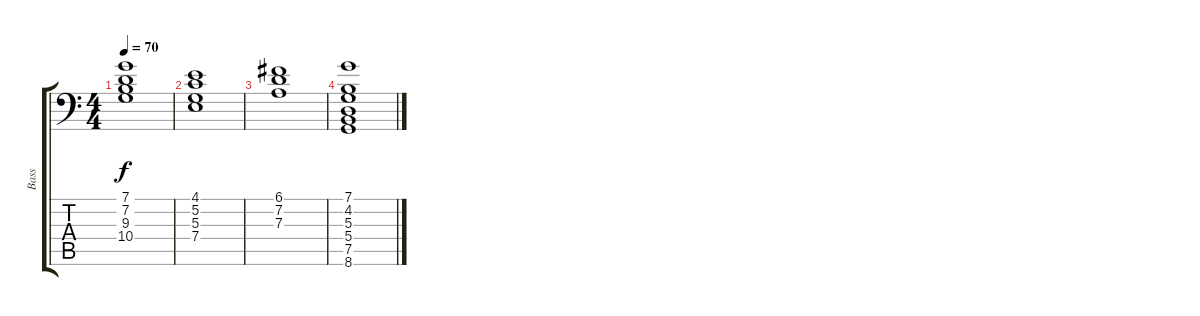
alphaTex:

\track ("Bass" "Bass") {instrument acousticguitarsteel}
\staff {score tabs}
\tuning (C3 G2 D2 A1 E1 B0) {hide}
\ts (4 4)
\tempo 70
\clef f4
\ks c
(7.1 7.2 9.3 10.4).1{dy f} |
(4.1 5.2 5.3 7.4).1 |
(6.1 7.2 7.3).1 |
(7.1 4.2 5.3 5.4 7.5 8.6).1
